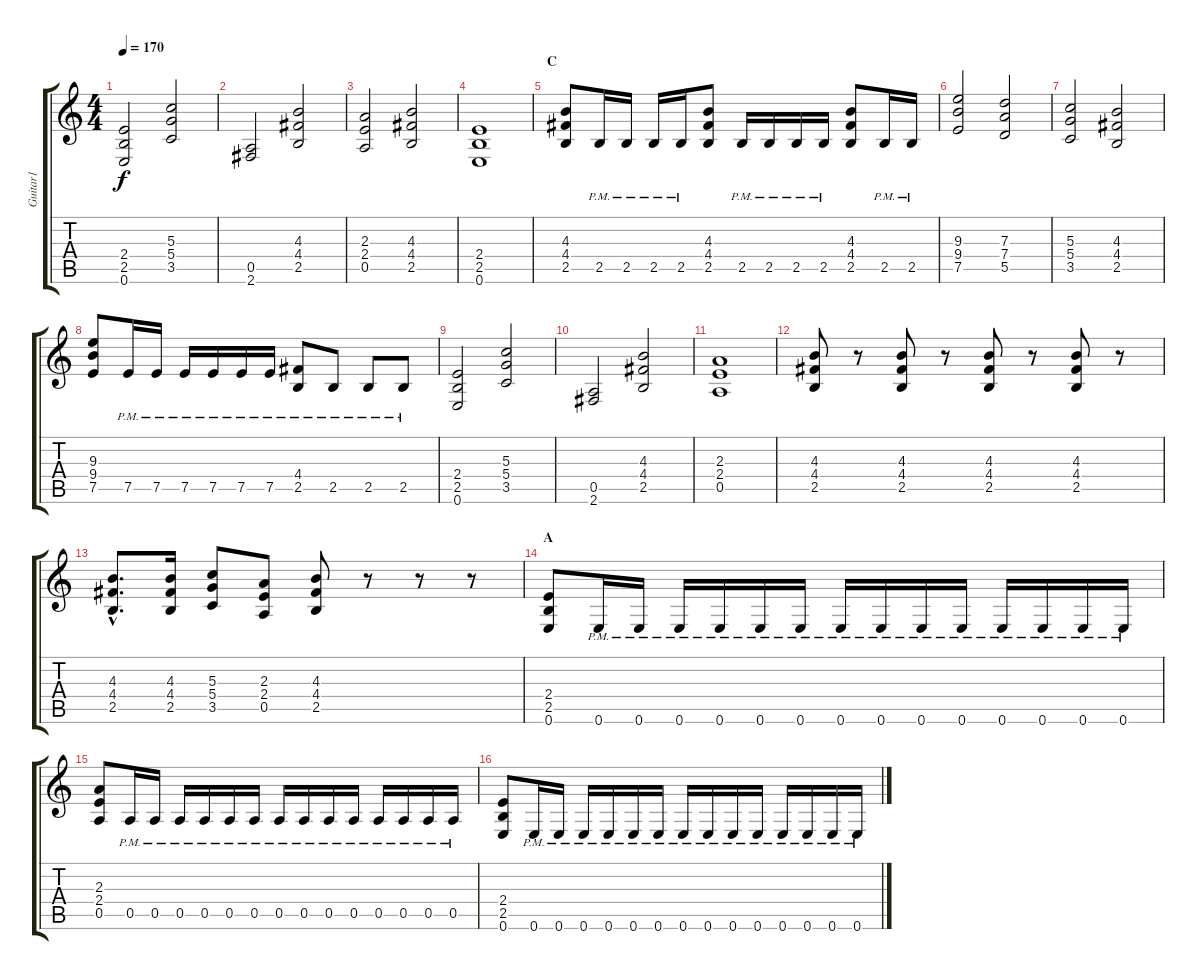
\track ("Guitar1" "Guitar1") {instrument distortionguitar}
\staff {score tabs}
\tuning (E4 B3 G3 D3 A2 E2) {hide}
\ts (4 4)
\tempo 170
\clef g2
\ks c
(2.4 2.5 0.6).2{dy f} (5.3 5.4 3.5).2 |
(0.5 2.6).2 (4.3 4.4 2.5).2 |
(2.3 2.4 0.5).2 (4.3 4.4 2.5).2 |
(2.4 2.5 0.6).1 |
\section ("" "C")
(4.3 4.4 2.5).8 2.5{pm}.16 2.5{pm}.16 2.5{pm}.16 2.5{pm}.16 (4.3 4.4 2.5).8 2.5{pm}.16 2.5{pm}.16 2.5{pm}.16 2.5{pm}.16 (4.3 4.4 2.5).8 2.5{pm}.16 2.5{pm}.16 |
(9.3 9.4 7.5).2 (7.3 7.4 5.5).2 |
(5.3 5.4 3.5).2 (4.3 4.4 2.5).2 |
(9.3 9.4 7.5).8 7.5{pm}.16 7.5{pm}.16 7.5{pm}.16 7.5{pm}.16 7.5{pm}.16 7.5{pm}.16 (4.4 2.5{pm}).8 2.5{pm}.8 2.5{pm}.8 2.5{pm}.8 |
(2.4 2.5 0.6).2 (5.3 5.4 3.5).2 |
(0.5 2.6).2 (4.3 4.4 2.5).2 |
(2.3 2.4 0.5).1 |
(4.3 4.4 2.5).8 r.8 (4.3 4.4 2.5).8 r.8 (4.3 4.4 2.5).8 r.8 (4.3 4.4 2.5).8 r.8 |
(4.3{hac} 4.4{hac} 2.5{hac}).8{d} (4.3 4.4 2.5).16 (5.3 5.4 3.5).8 (2.3 2.4 0.5).8 (4.3 4.4 2.5).8 r.8 r.8 r.8 |
\section ("" "A")
(2.4 2.5 0.6).8 0.6{pm}.16 0.6{pm}.16 0.6{pm}.16 0.6{pm}.16 0.6{pm}.16 0.6{pm}.16 0.6{pm}.16 0.6{pm}.16 0.6{pm}.16 0.6{pm}.16 0.6{pm}.16 0.6{pm}.16 0.6{pm}.16 0.6{pm}.16 |
(2.3 2.4 0.5).8 0.5{pm}.16 0.5{pm}.16 0.5{pm}.16 0.5{pm}.16 0.5{pm}.16 0.5{pm}.16 0.5{pm}.16 0.5{pm}.16 0.5{pm}.16 0.5{pm}.16 0.5{pm}.16 0.5{pm}.16 0.5{pm}.16 0.5{pm}.16 |
(2.4 2.5 0.6).8 0.6{pm}.16 0.6{pm}.16 0.6{pm}.16 0.6{pm}.16 0.6{pm}.16 0.6{pm}.16 0.6{pm}.16 0.6{pm}.16 0.6{pm}.16 0.6{pm}.16 0.6{pm}.16 0.6{pm}.16 0.6{pm}.16 0.6{pm}.16
